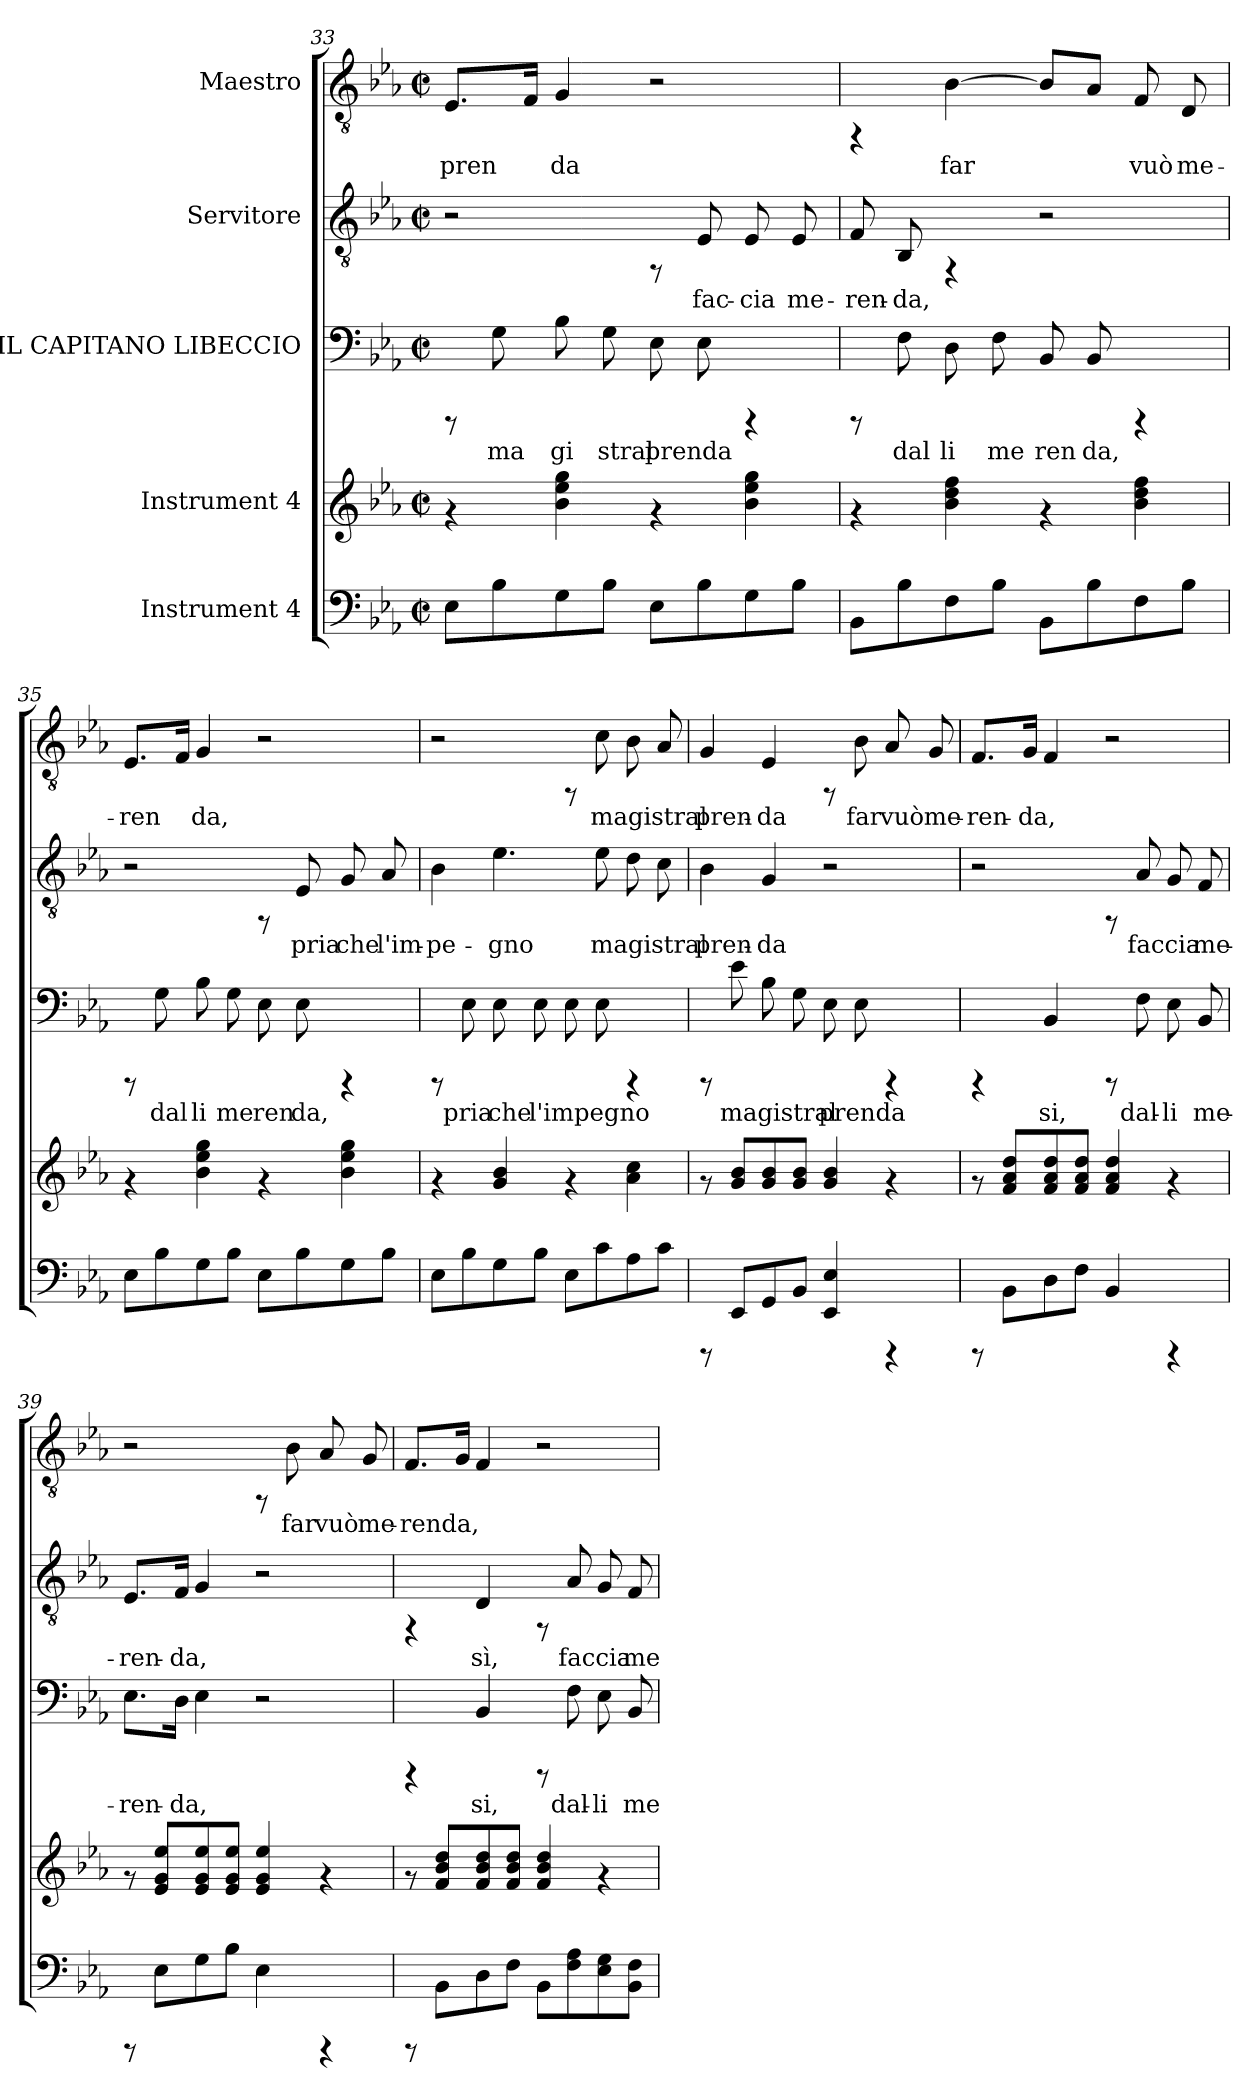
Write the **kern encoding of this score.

**kern	**kern	**kern	**text	**kern	**text	**kern	**text
*part5	*part4	*part3	*part3	*part2	*part2	*part1	*part1
*staff5	*staff4	*staff3	*staff3	*staff2	*staff2	*staff1	*staff1
*I"Instrument 4	*I"Instrument 4	*I"IL CAPITANO  LIBECCIO	*	*I"Servitore	*	*I"Maestro	*
!!LO:PB:g=z
*clefF4	*clefG2	*clefF4	*	*clefGv2	*	*clefGv2	*
*k[b-e-a-]	*k[b-e-a-]	*k[b-e-a-]	*	*k[b-e-a-]	*	*k[b-e-a-]	*
*E-:	*E-:	*E-:	*	*E-:	*	*E-:	*
*M2/2	*M2/2	*M2/2	*	*M2/2	*	*M2/2	*
*met(c|)	*met(c|)	*met(c|)	*	*met(c|)	*	*met(c|)	*
=33	=33	=33	=33	=33	=33	=33	=33
!	!	!	!	!	!	!	!LO:LY:b:cj
8E-\L	4rf	8rCCC	.	2r	.	8.E-/L	pren-
!	!	!	!LO:LY:b:cj	!	!	!	!
8B-\	.	8G\	ma	.	.	.	.
!	!	!	!	!	!	!	!LO:LY:b:cj
.	.	.	.	.	.	16F/J	--
!	!	!	!LO:LY:b:cj	!	!	!	!LO:LY:b:cj
8G\	4gg\ 4b-\ 4ee-\	8B-\	gi	.	.	4G/	-da
!	!	!	!LO:LY:b:cj	!	!	!	!
8B-\J	.	8G\	stral	.	.	.	.
!	!	!	!LO:LY:b:cj	!	!	!	!
8E-\L	4rf	8E-\	prenda	8rFF	.	2r	.
!	!	!	!LO:LY:b:cj	!	!LO:LY:b:cj	!	!
8B-\	.	8E-\	.	8E-/	fac-	.	.
!	!	!	!	!	!LO:LY:b:cj	!	!
8G\	4gg\ 4ee-\ 4b-\	4rCCC	.	8E-/	-cia	.	.
!	!	!	!	!	!LO:LY:b:cj	!	!
8B-\J	.	.	.	8E-/	me-	.	.
=34	=34	=34	=34	=34	=34	=34	=34
!	!	!	!	!	!LO:LY:b:cj	!	!
8BB-\L	4rf	8rCCC	.	8F/	-ren-	4rFF	.
!	!	!	!LO:LY:b:cj	!	!LO:LY:b:cj	!	!
8B-\	.	8F\	dal	8BB-/	-da,	.	.
!	!	!	!LO:LY:b:cj	!	!	!	!LO:LY:b:cj
8F\	4dd\ 4b-\ 4ff\	8D\	li	4rFF	.	[>4B-\	far
!	!	!	!LO:LY:b:cj	!	!	!	!
8B-\J	.	8F\	me	.	.	.	.
!	!	!	!LO:LY:b:cj	!	!	!	!LO:LY:b:cj
8BB-\L	4rf	8BB-/	ren	2r	.	8B-/L]	.
!	!	!	!LO:LY:b:cj	!	!	!	!LO:LY:b:cj
8B-\	.	8BB-/	da,	.	.	8A-/J	.
!	!	!	!	!	!	!	!LO:LY:b:cj
8F\	4ff\ 4b-\ 4dd\	4rCCC	.	.	.	8F/	vuò
!	!	!	!	!	!	!	!LO:LY:b:cj
8B-\J	.	.	.	.	.	8D/	me-
=35	=35	=35	=35	=35	=35	=35	=35
!	!	!	!	!	!	!	!LO:LY:b:cj
8E-\L	4rf	8rCCC	.	2r	.	8.E-/L	-ren-
!	!	!	!LO:LY:b:cj	!	!	!	!
8B-\	.	8G\	dal	.	.	.	.
!	!	!	!	!	!	!	!LO:LY:b:cj
.	.	.	.	.	.	16F/J	--
!	!	!	!LO:LY:b:cj	!	!	!	!LO:LY:b:cj
8G\	4ee-\ 4b-\ 4gg\	8B-\	li	.	.	4G/	-da,
!	!	!	!LO:LY:b:cj	!	!	!	!
8B-\J	.	8G\	me	.	.	.	.
!	!	!	!LO:LY:b:cj	!	!	!	!
8E-\L	4rf	8E-\	ren	8rFF	.	2r	.
!	!	!	!LO:LY:b:cj	!	!LO:LY:b:cj	!	!
8B-\	.	8E-\	da,	8E-/	pria	.	.
!	!	!	!	!	!LO:LY:b:cj	!	!
8G\	4gg\ 4ee-\ 4b-\	4rCCC	.	8G/	che	.	.
!	!	!	!	!	!LO:LY:b:cj	!	!
8B-\J	.	.	.	8A-/	l'im-	.	.
!!LO:LB:g=z
=36	=36	=36	=36	=36	=36	=36	=36
!	!	!	!	!	!LO:LY:b:cj	!	!
8E-\L	4rf	8rCCC	.	4B-\	-pe-	2r	.
!	!	!	!LO:LY:b:cj	!	!	!	!
8B-\	.	8E-\	pria	.	.	.	.
!	!	!	!LO:LY:b:cj	!	!LO:LY:b:cj	!	!
8G\	4b-/ 4g/	8E-\	che	4.e-\	-gno	.	.
!	!	!	!LO:LY:b:cj	!	!	!	!
8B-\J	.	8E-\	l'impegno	.	.	.	.
!	!	!	!LO:LY:b:cj	!	!	!	!
8E-\L	4rf	8E-\	.	.	.	8rFF	.
!	!	!	!LO:LY:b:cj	!	!LO:LY:b:cj	!	!LO:LY:b:cj
8c\	.	8E-\	.	8e-\	magistral	8c\	magistral
!	!	!	!	!	!LO:LY:b:cj	!	!LO:LY:b:cj
8A-\	4cc\ 4a-\	4rCCC	.	8d\	.	8B-\	.
!	!	!	!	!	!LO:LY:b:cj	!	!LO:LY:b:cj
8c\J	.	.	.	8c\	.	8A-/	.
=37	=37	=37	=37	=37	=37	=37	=37
!	!	!	!	!	!LO:LY:b:cj	!	!LO:LY:b:cj
8rCCC	8rf	8rCCC	.	4B-\	pren-	4G/	pren-
!	!	!	!LO:LY:b:cj	!	!	!	!
8EE-/L	8b-/ 8g/L	8e-\	magistral	.	.	.	.
!	!	!	!LO:LY:b:cj	!	!LO:LY:b:cj	!	!LO:LY:b:cj
8GG/	8g/ 8b-/	8B-\	.	4G/	-da	4E-/	-da
!	!	!	!LO:LY:b:cj	!	!	!	!
8BB-/J	8g/ 8b-/J	8G\	.	.	.	.	.
!	!	!	!LO:LY:b:cj	!	!	!	!
4EE-/ 4E-/	4g/ 4b-/	8E-\	prenda	2r	.	8rFF	.
!	!	!	!LO:LY:b:cj	!	!	!	!LO:LY:b:cj
.	.	8E-\	.	.	.	8B-\	far
!	!	!	!	!	!	!	!LO:LY:b:cj
4rCCC	4rf	4rCCC	.	.	.	8A-/	vuò
!	!	!	!	!	!	!	!LO:LY:b:cj
.	.	.	.	.	.	8G/	me-
=38	=38	=38	=38	=38	=38	=38	=38
!	!	!	!	!	!	!	!LO:LY:b:cj
8rCCC	8rf	4rCCC	.	2r	.	8.F/L	-ren-
8BB-\L	8dd/ 8f/ 8a-/L	.	.	.	.	.	.
!	!	!	!	!	!	!	!LO:LY:b:cj
.	.	.	.	.	.	16G/J	-da,
!	!	!	!LO:LY:b:cj	!	!	!	!LO:LY:b:cj
8D\	8a-/ 8f/ 8dd/	4BB-/	si,	.	.	4F/	.
8F\J	8dd/ 8f/ 8a-/J	.	.	.	.	.	.
4BB-/	4a-/ 4f/ 4dd/	8rCCC	.	8rFF	.	2r	.
!	!	!	!LO:LY:b:cj	!	!LO:LY:b:cj	!	!
.	.	8F\	dal-	8A-/	faccia	.	.
!	!	!	!LO:LY:b:cj	!	!LO:LY:b:cj	!	!
4rCCC	4rf	8E-\	-li	8G/	.	.	.
!	!	!	!LO:LY:b:cj	!	!LO:LY:b:cj	!	!
.	.	8BB-/	me-	8F/	me-	.	.
=39	=39	=39	=39	=39	=39	=39	=39
!	!	!	!LO:LY:b:cj	!	!LO:LY:b:cj	!	!
8rCCC	8rf	8.E-\L	-ren-	8.E-/L	-ren-	2r	.
8E-\L	8ee-/ 8e-/ 8g/L	.	.	.	.	.	.
!	!	!	!LO:LY:b:cj	!	!LO:LY:b:cj	!	!
.	.	16D\J	-da,	16F/J	-da,	.	.
!	!	!	!LO:LY:b:cj	!	!LO:LY:b:cj	!	!
8G\	8g/ 8e-/ 8ee-/	4E-\	.	4G/	.	.	.
8B-\J	8ee-/ 8e-/ 8g/J	.	.	.	.	.	.
4E-\	4ee-/ 4g/ 4e-/	2r	.	2r	.	8rFF	.
!	!	!	!	!	!	!	!LO:LY:b:cj
.	.	.	.	.	.	8B-\	far
!	!	!	!	!	!	!	!LO:LY:b:cj
4rCCC	4rf	.	.	.	.	8A-/	vuò
!	!	!	!	!	!	!	!LO:LY:b:cj
.	.	.	.	.	.	8G/	me-
!!LO:PB:g=z
=40	=40	=40	=40	=40	=40	=40	=40
!	!	!	!	!	!	!	!LO:LY:b:cj
8rCCC	8rf	4rCCC	.	4rFF	.	8.F/L	-renda,
8BB-\L	8b-/ 8f/ 8dd/L	.	.	.	.	.	.
!	!	!	!	!	!	!	!LO:LY:b:cj
.	.	.	.	.	.	16G/J	.
!	!	!	!LO:LY:b:cj	!	!LO:LY:b:cj	!	!LO:LY:b:cj
8D\	8dd/ 8b-/ 8f/	4BB-/	si,	4D/	sì,	4F/	.
8F\J	8dd/ 8b-/ 8f/J	.	.	.	.	.	.
8BB-\L	4dd/ 4b-/ 4f/	8rCCC	.	8rFF	.	2r	.
!	!	!	!LO:LY:b:cj	!	!LO:LY:b:cj	!	!
8A-\ 8F\	.	8F\	dal-	8A-/	faccia	.	.
!	!	!	!LO:LY:b:cj	!	!LO:LY:b:cj	!	!
8E-\ 8G\	4rf	8E-\	-li	8G/	.	.	.
!	!	!	!LO:LY:b:cj	!	!LO:LY:b:cj	!	!
8BB-\ 8F\J	.	8BB-/	me-	8F/	me	.	.
=	=	=	=	=	=	=	=
*-	*-	*-	*-	*-	*-	*-	*-
